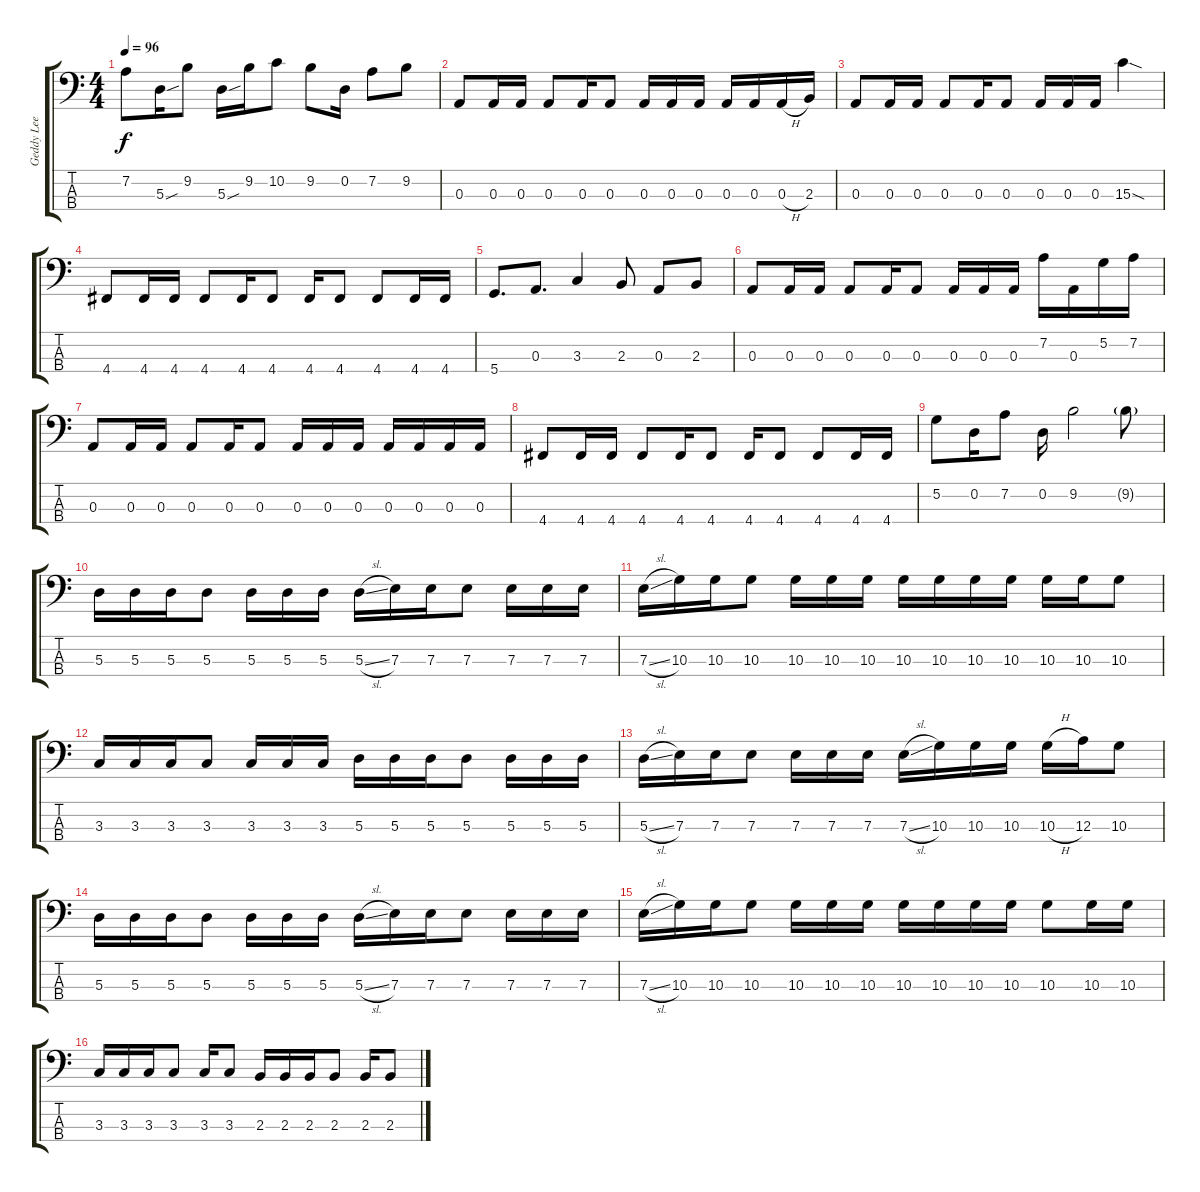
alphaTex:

\track ("Geddy Lee" "Geddy Lee") {instrument electricbassfinger}
\staff {score tabs}
\tuning (G2 D2 A1 D1) {hide}
\ts (4 4)
\tempo 96
\clef f4
\ks c
7.2.8{dy f} 5.3{sou}.16 9.2.8 5.3{sou}.16 9.2.16 10.2.8 9.2.8 0.2.16 7.2.8 9.2.8 |
0.3.8 0.3.16 0.3.16 0.3.8 0.3.16 0.3.8 0.3.16 0.3.16 0.3.16 0.3.16 0.3.16 0.3{h}.16 2.3.16 |
0.3.8 0.3.16 0.3.16 0.3.8 0.3.16 0.3.8 0.3.16 0.3.16 0.3.16 15.3{sod}.4 |
4.4.8 4.4.16 4.4.16 4.4.8 4.4.16 4.4.8 4.4.16 4.4.8 4.4.8 4.4.16 4.4.16 |
5.4.8{d} 0.3.8{d} 3.3.4 2.3.8 0.3.8 2.3.8 |
0.3.8 0.3.16 0.3.16 0.3.8 0.3.16 0.3.8 0.3.16 0.3.16 0.3.16 7.2.16 0.3.16 5.2.16 7.2.16 |
0.3.8 0.3.16 0.3.16 0.3.8 0.3.16 0.3.8 0.3.16 0.3.16 0.3.16 0.3.16 0.3.16 0.3.16 0.3.16 |
4.4.8 4.4.16 4.4.16 4.4.8 4.4.16 4.4.8 4.4.16 4.4.8 4.4.8 4.4.16 4.4.16 |
5.2.8 0.2.16 7.2.8 0.2.16 9.2.2 9.2{g}.8 |
5.3.16 5.3.16 5.3.16 5.3.8 5.3.16 5.3.16 5.3.16 5.3{sl}.16 7.3.16 7.3.16 7.3.8 7.3.16 7.3.16 7.3.16 |
7.3{sl}.16 10.3.16 10.3.16 10.3.8 10.3.16 10.3.16 10.3.16 10.3.16 10.3.16 10.3.16 10.3.16 10.3.16 10.3.16 10.3.8 |
3.3.16 3.3.16 3.3.16 3.3.8 3.3.16 3.3.16 3.3.16 5.3.16 5.3.16 5.3.16 5.3.8 5.3.16 5.3.16 5.3.16 |
5.3{sl}.16 7.3.16 7.3.16 7.3.8 7.3.16 7.3.16 7.3.16 7.3{sl}.16 10.3.16 10.3.16 10.3.16 10.3{h}.16 12.3.16 10.3.8 |
5.3.16 5.3.16 5.3.16 5.3.8 5.3.16 5.3.16 5.3.16 5.3{sl}.16 7.3.16 7.3.16 7.3.8 7.3.16 7.3.16 7.3.16 |
7.3{sl}.16 10.3.16 10.3.16 10.3.8 10.3.16 10.3.16 10.3.16 10.3.16 10.3.16 10.3.16 10.3.16 10.3.8 10.3.16 10.3.16 |
3.3.16 3.3.16 3.3.16 3.3.8 3.3.16 3.3.8 2.3.16 2.3.16 2.3.16 2.3.8 2.3.16 2.3.8
